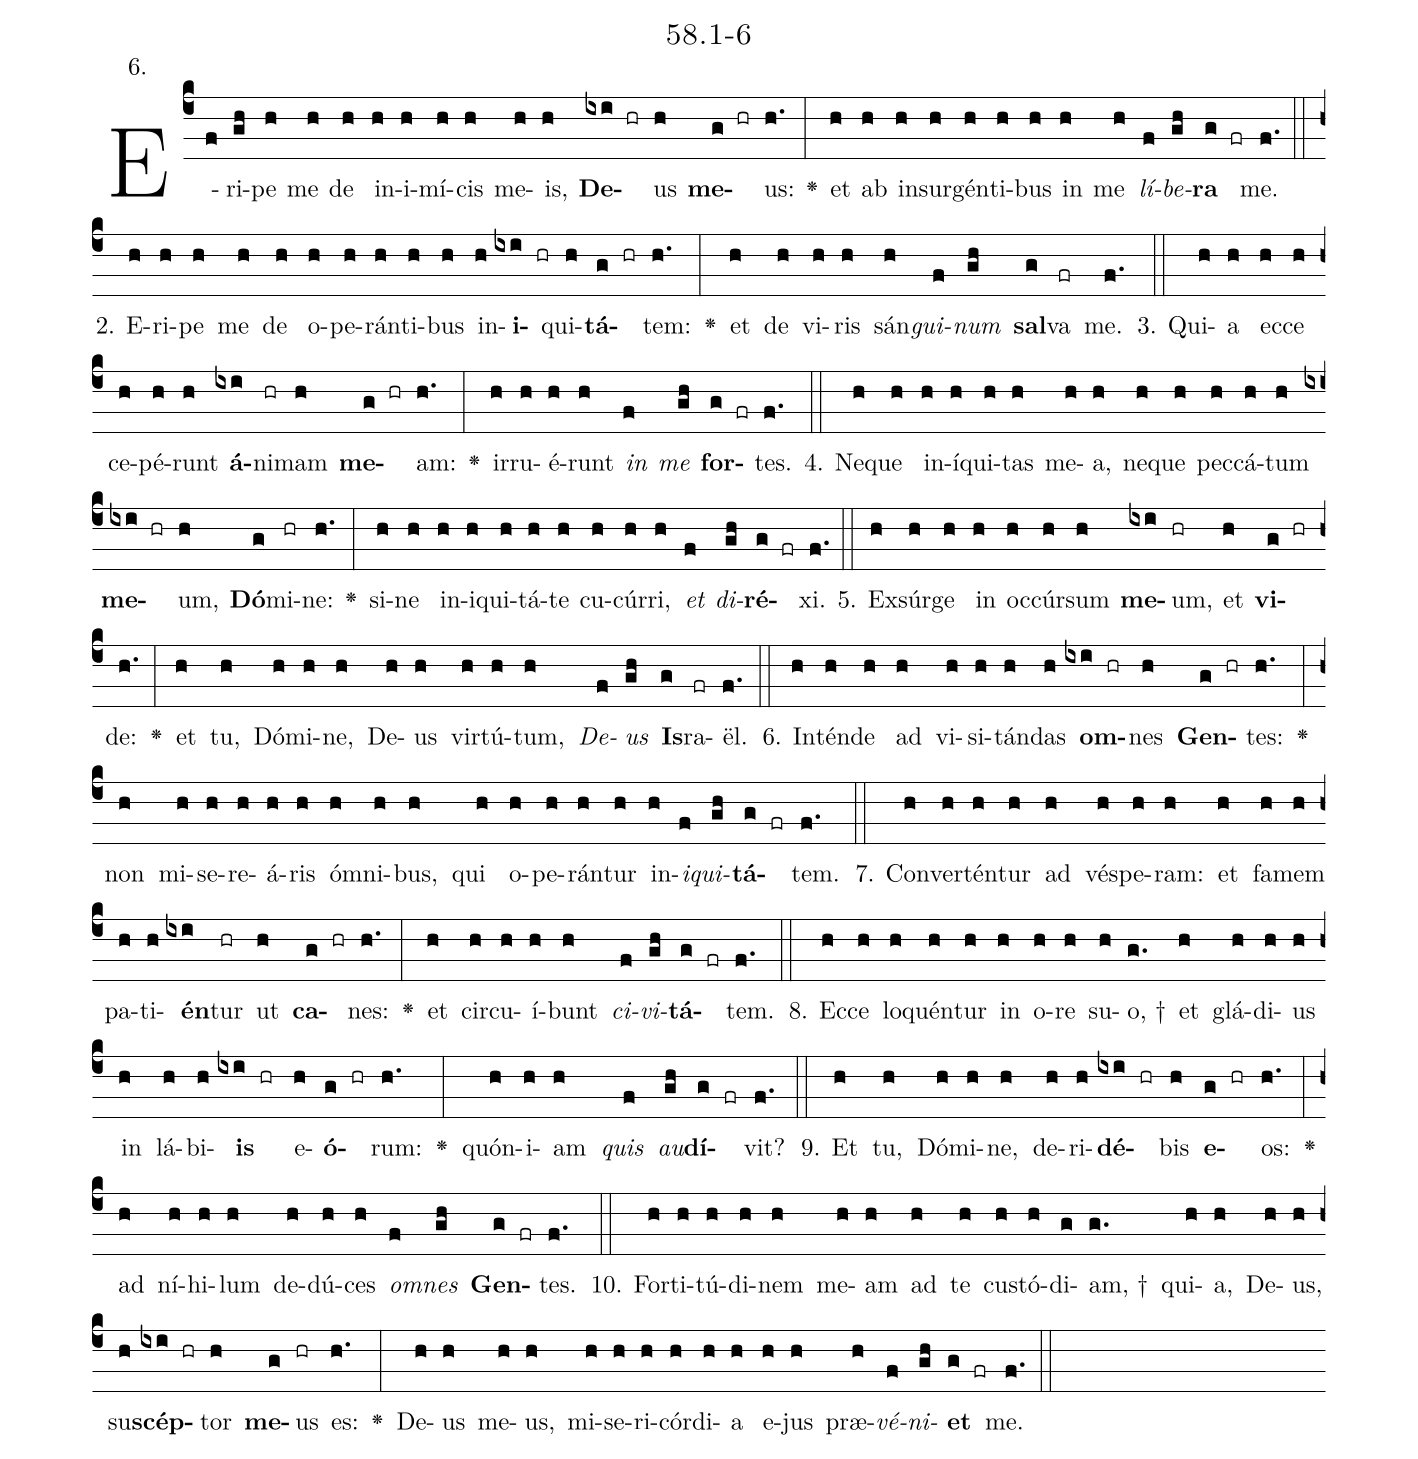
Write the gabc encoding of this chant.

name: 58.1-6;
annotation: 6.;
%%
(c4)E(f)ri(gh)pe(h) me(h) de(h) in(h)i(h)mí(h)cis(h) me(h)is,(h) <b>De</b>(ixi hr)us(h) <b>me</b>(g hr)us:(h.) <v>\greheightstar</v>(:) et(h) ab(h) in(h)sur(h)gén(h)ti(h)bus(h) in(h) me(h) <i>lí</i>(f)<i>be</i>(gh)<b>ra</b>(g fr) me.(f.) (::)
2. E(h)ri(h)pe(h) me(h) de(h) o(h)pe(h)rán(h)ti(h)bus(h) in(h)<b>i</b>(ixi hr)qui(h)<b>tá</b>(g hr)tem:(h.) <v>\greheightstar</v>(:) et(h) de(h) vi(h)ris(h) sán(h)<i>gui</i>(f)<i>num</i>(gh) <b>sal</b>(g)va(fr) me.(f.) (::)
3. Qui(h)a(h) ec(h)ce(h) ce(h)pé(h)runt(h) <b>á</b>(ixi)ni(hr)mam(h) <b>me</b>(g hr)am:(h.) <v>\greheightstar</v>(:) ir(h)ru(h)é(h)runt(h) <i>in</i>(f) <i>me</i>(gh) <b>for</b>(g fr)tes.(f.) (::)
4. Ne(h)que(h) in(h)í(h)qui(h)tas(h) me(h)a,(h) ne(h)que(h) pec(h)cá(h)tum(h) <b>me</b>(ixi hr)um,(h) <b>Dó</b>(g)mi(hr)ne:(h.) <v>\greheightstar</v>(:) si(h)ne(h) in(h)i(h)qui(h)tá(h)te(h) cu(h)cúr(h)ri,(h) <i>et</i>(f) <i>di</i>(gh)<b>ré</b>(g fr)xi.(f.) (::)
5. Ex(h)súr(h)ge(h) in(h) oc(h)cúr(h)sum(h) <b>me</b>(ixi)um,(hr) et(h) <b>vi</b>(g hr)de:(h.) <v>\greheightstar</v>(:) et(h) tu,(h) Dó(h)mi(h)ne,(h) De(h)us(h) vir(h)tú(h)tum,(h) <i>De</i>(f)<i>us</i>(gh) <b>Is</b>(g)ra(fr)ël.(f.) (::)
6. In(h)tén(h)de(h) ad(h) vi(h)si(h)tán(h)das(h) <b>om</b>(ixi hr)nes(h) <b>Gen</b>(g hr)tes:(h.) <v>\greheightstar</v>(:) non(h) mi(h)se(h)re(h)á(h)ris(h) óm(h)ni(h)bus,(h) qui(h) o(h)pe(h)rán(h)tur(h) in(h)<i>i</i>(f)<i>qui</i>(gh)<b>tá</b>(g fr)tem.(f.) (::)
7. Con(h)ver(h)tén(h)tur(h) ad(h) vés(h)pe(h)ram:(h) et(h) fa(h)mem(h) pa(h)ti(h)<b>én</b>(ixi)tur(hr) ut(h) <b>ca</b>(g hr)nes:(h.) <v>\greheightstar</v>(:) et(h) cir(h)cu(h)í(h)bunt(h) <i>ci</i>(f)<i>vi</i>(gh)<b>tá</b>(g fr)tem.(f.) (::)
8. Ec(h)ce(h) lo(h)quén(h)tur(h) in(h) o(h)re(h) su(h)o, †(g.) et(h) glá(h)di(h)us(h) in(h) lá(h)bi(h)<b>is</b>(ixi hr) e(h)<b>ó</b>(g hr)rum:(h.) <v>\greheightstar</v>(:) quón(h)i(h)am(h) <i>quis</i>(f) <i>au</i>(gh)<b>dí</b>(g fr)vit?(f.) (::)
9. Et(h) tu,(h) Dó(h)mi(h)ne,(h) de(h)ri(h)<b>dé</b>(ixi hr)bis(h) <b>e</b>(g hr)os:(h.) <v>\greheightstar</v>(:) ad(h) ní(h)hi(h)lum(h) de(h)dú(h)ces(h) <i>om</i>(f)<i>nes</i>(gh) <b>Gen</b>(g fr)tes.(f.) (::)
10. For(h)ti(h)tú(h)di(h)nem(h) me(h)am(h) ad(h) te(h) cus(h)tó(h)di(g)am, †(g.) qui(h)a,(h) De(h)us,(h) su(h)<b>scép</b>(ixi hr)tor(h) <b>me</b>(g)us(hr) es:(h.) <v>\greheightstar</v>(:) De(h)us(h) me(h)us,(h) mi(h)se(h)ri(h)cór(h)di(h)a(h) e(h)jus(h) præ(h)<i>vé</i>(f)<i>ni</i>(gh)<b>et</b>(g fr) me.(f.) (::)
